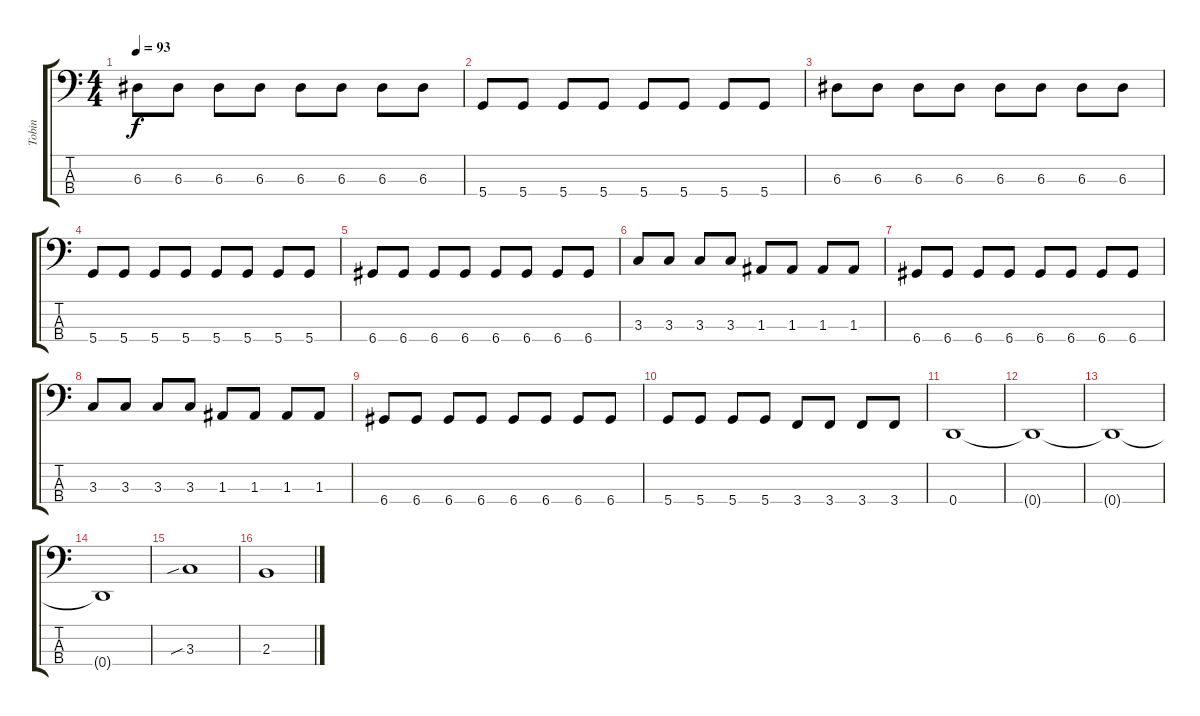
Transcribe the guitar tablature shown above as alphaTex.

\track ("Tobin" "Tobin") {instrument electricbassfinger}
\staff {score tabs}
\tuning (G2 D2 A1 D1) {hide}
\ts (4 4)
\tempo 93
\clef f4
\ks c
6.3.8{dy f} 6.3.8 6.3.8 6.3.8 6.3.8 6.3.8 6.3.8 6.3.8 |
5.4.8 5.4.8 5.4.8 5.4.8 5.4.8 5.4.8 5.4.8 5.4.8 |
6.3.8 6.3.8 6.3.8 6.3.8 6.3.8 6.3.8 6.3.8 6.3.8 |
5.4.8 5.4.8 5.4.8 5.4.8 5.4.8 5.4.8 5.4.8 5.4.8 |
6.4.8 6.4.8 6.4.8 6.4.8 6.4.8 6.4.8 6.4.8 6.4.8 |
3.3.8 3.3.8 3.3.8 3.3.8 1.3.8 1.3.8 1.3.8 1.3.8 |
6.4.8 6.4.8 6.4.8 6.4.8 6.4.8 6.4.8 6.4.8 6.4.8 |
3.3.8 3.3.8 3.3.8 3.3.8 1.3.8 1.3.8 1.3.8 1.3.8 |
6.4.8 6.4.8 6.4.8 6.4.8 6.4.8 6.4.8 6.4.8 6.4.8 |
5.4.8 5.4.8 5.4.8 5.4.8 3.4.8 3.4.8 3.4.8 3.4.8 |
0.4.1 |
0.4{t}.1 |
0.4{t}.1 |
0.4{t}.1 |
3.3{sib}.1 |
2.3.1
